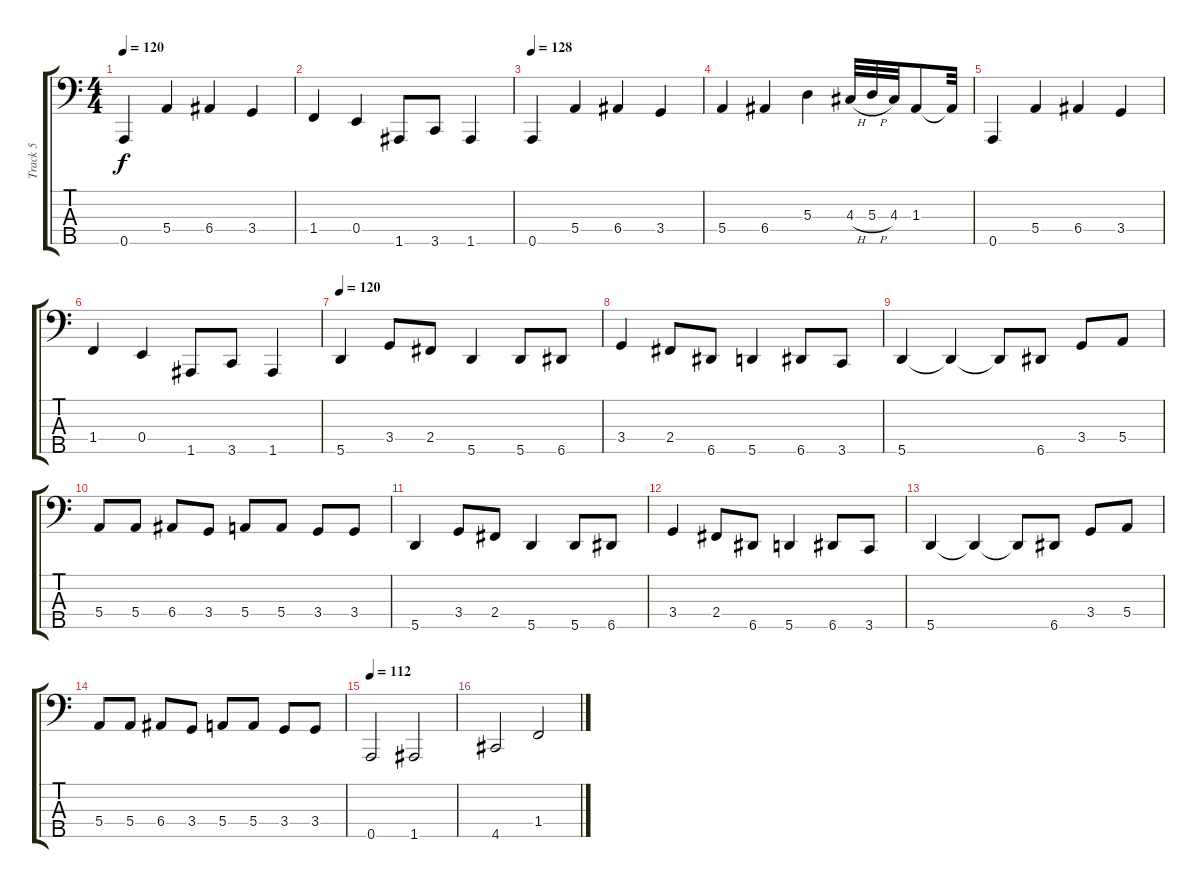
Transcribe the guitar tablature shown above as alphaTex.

\track ("Track 5" "Track 5") {instrument electricbasspick}
\staff {score tabs}
\tuning (G2 D2 A1 E1 A0) {hide}
\ts (4 4)
\tempo 120
\clef f4
\ks c
0.5.4{dy f} 5.4.4 6.4.4 3.4.4 |
1.4.4 0.4.4 1.5.8 3.5.8 1.5.4 |
\tempo 128
0.5.4 5.4.4 6.4.4 3.4.4 |
5.4.4 6.4.4 5.3.4 4.3{h}.32 5.3{h}.32 4.3.32 1.3.8 1.3{t}.32 |
0.5.4 5.4.4 6.4.4 3.4.4 |
1.4.4 0.4.4 1.5.8 3.5.8 1.5.4 |
\tempo 120
5.5.4 3.4.8 2.4.8 5.5.4 5.5.8 6.5.8 |
3.4.4 2.4.8 6.5.8 5.5.4 6.5.8 3.5.8 |
5.5.4 5.5{t}.4 5.5{t}.8 6.5.8 3.4.8 5.4.8 |
5.4.8 5.4.8 6.4.8 3.4.8 5.4.8 5.4.8 3.4.8 3.4.8 |
5.5.4 3.4.8 2.4.8 5.5.4 5.5.8 6.5.8 |
3.4.4 2.4.8 6.5.8 5.5.4 6.5.8 3.5.8 |
5.5.4 5.5{t}.4 5.5{t}.8 6.5.8 3.4.8 5.4.8 |
5.4.8 5.4.8 6.4.8 3.4.8 5.4.8 5.4.8 3.4.8 3.4.8 |
\tempo 112
0.5.2 1.5.2 |
4.5.2 1.4.2
